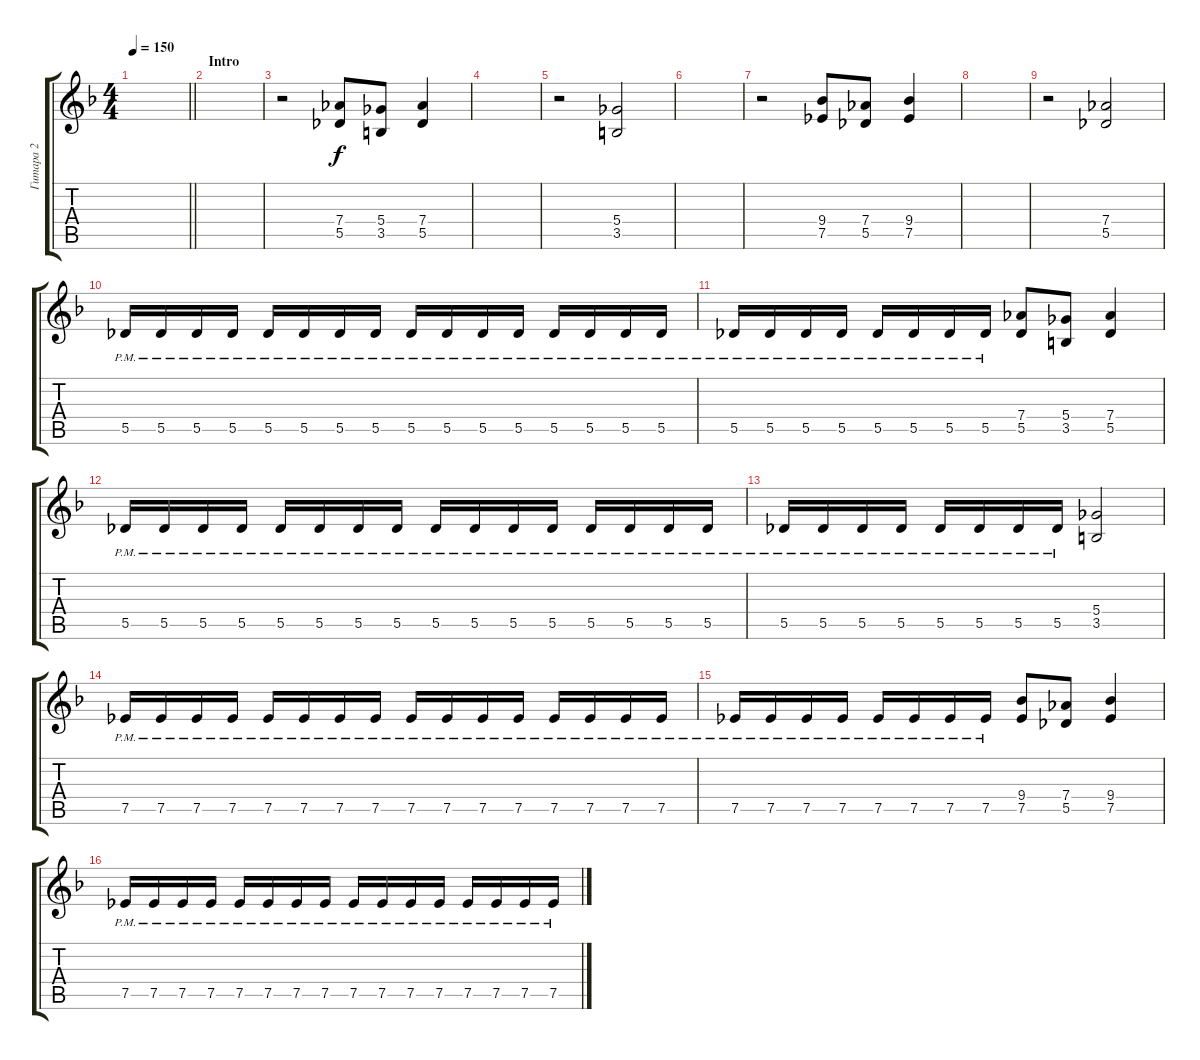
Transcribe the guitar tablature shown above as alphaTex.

\track ("Гитара 2" "Гитара 2") {instrument distortionguitar}
\staff {score tabs}
\tuning (Eb4 Bb3 Gb3 Db3 Ab2 Eb2) {hide}
\ts (4 4)
\tempo 150
\clef g2
\barLineRight lightlight
\ks dminor
|
\section ("" "Intro")
|
r.2 (7.4 5.5).8 (5.4 3.5).8 (7.4 5.5).4 |
|
r.2 (5.4 3.5).2 |
|
r.2 (9.4 7.5).8 (7.4 5.5).8 (9.4 7.5).4 |
|
r.2 (7.4 5.5).2 |
5.5{pm}.16 5.5{pm}.16 5.5{pm}.16 5.5{pm}.16 5.5{pm}.16 5.5{pm}.16 5.5{pm}.16 5.5{pm}.16 5.5{pm}.16 5.5{pm}.16 5.5{pm}.16 5.5{pm}.16 5.5{pm}.16 5.5{pm}.16 5.5{pm}.16 5.5{pm}.16 |
5.5{pm}.16 5.5{pm}.16 5.5{pm}.16 5.5{pm}.16 5.5{pm}.16 5.5{pm}.16 5.5{pm}.16 5.5{pm}.16 (7.4 5.5).8 (5.4 3.5).8 (7.4 5.5).4 |
5.5{pm}.16 5.5{pm}.16 5.5{pm}.16 5.5{pm}.16 5.5{pm}.16 5.5{pm}.16 5.5{pm}.16 5.5{pm}.16 5.5{pm}.16 5.5{pm}.16 5.5{pm}.16 5.5{pm}.16 5.5{pm}.16 5.5{pm}.16 5.5{pm}.16 5.5{pm}.16 |
5.5{pm}.16 5.5{pm}.16 5.5{pm}.16 5.5{pm}.16 5.5{pm}.16 5.5{pm}.16 5.5{pm}.16 5.5{pm}.16 (5.4 3.5).2 |
7.5{pm}.16 7.5{pm}.16 7.5{pm}.16 7.5{pm}.16 7.5{pm}.16 7.5{pm}.16 7.5{pm}.16 7.5{pm}.16 7.5{pm}.16 7.5{pm}.16 7.5{pm}.16 7.5{pm}.16 7.5{pm}.16 7.5{pm}.16 7.5{pm}.16 7.5{pm}.16 |
7.5{pm}.16 7.5{pm}.16 7.5{pm}.16 7.5{pm}.16 7.5{pm}.16 7.5{pm}.16 7.5{pm}.16 7.5{pm}.16 (9.4 7.5).8 (7.4 5.5).8 (9.4 7.5).4 |
7.5{pm}.16 7.5{pm}.16 7.5{pm}.16 7.5{pm}.16 7.5{pm}.16 7.5{pm}.16 7.5{pm}.16 7.5{pm}.16 7.5{pm}.16 7.5{pm}.16 7.5{pm}.16 7.5{pm}.16 7.5{pm}.16 7.5{pm}.16 7.5{pm}.16 7.5{pm}.16
